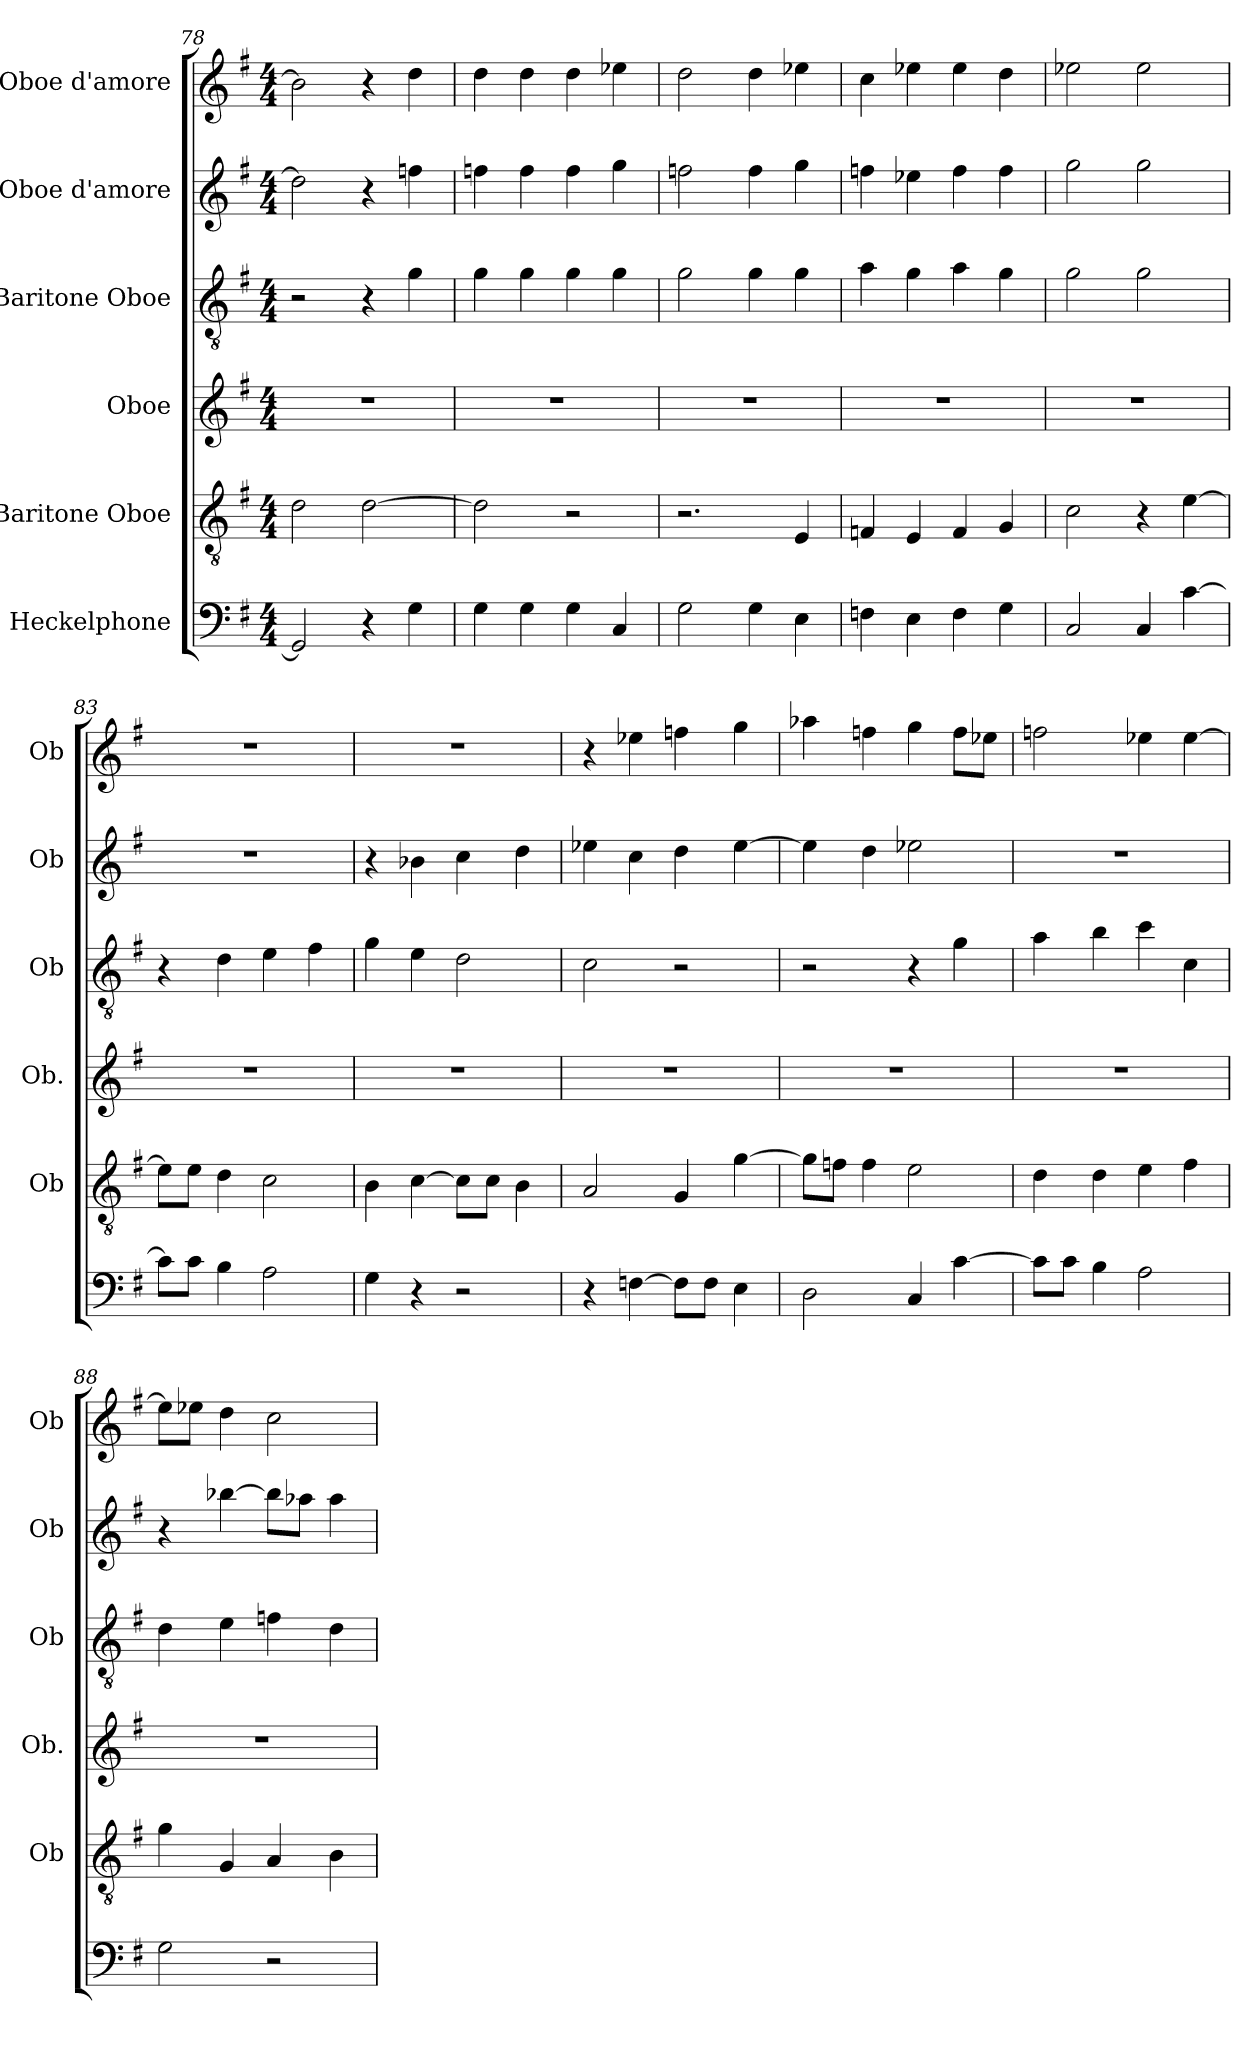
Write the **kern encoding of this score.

**kern	**kern	**kern	**kern	**kern	**kern
*part6	*part5	*part4	*part3	*part2	*part1
*staff6	*staff5	*staff4	*staff3	*staff2	*staff1
*I"Heckelphone	*I"Baritone Oboe	*I"Oboe	*I"Baritone Oboe	*I"Oboe d'amore	*I"Oboe d'amore
*	*I'Ob	*I'Ob.	*I'Ob	*I'Ob	*I'Ob
*clefF4	*clefGv2	*clefG2	*clefGv2	*clefG2	*clefG2
*	*	*	*	*ITrd2c3	*ITrd2c3
*k[f#]	*k[f#]	*k[f#]	*k[f#]	*k[f#c#g#d#]	*k[f#c#g#d#]
*M4/4	*M4/4	*M4/4	*M4/4	*M4/4	*M4/4
=78	=78	=78	=78	=78	=78
2GG/]	2d\	1r	2r	2b\]	2g\]
4r	[2d\	.	4r	4r	4r
4G\	.	.	4g\	4ddn\	4b\
=79	=79	=79	=79	=79	=79
4G\	2d\]	1r	4g\	4ddn\	4b\
4G\	.	.	4g\	4dd\	4b\
4G\	2r	.	4g\	4dd\	4b\
4C/	.	.	4g\	4ee\	4ccn\
=80	=80	=80	=80	=80	=80
2G\	2.r	1r	2g\	2ddn\	2b\
4G\	.	.	4g\	4dd\	4b\
4E\	4E/	.	4g\	4ee\	4ccn\
!!LO:PB:g=z
=81	=81	=81	=81	=81	=81
4Fn\	4Fn/	1r	4a\	4ddn\	4a\
4E\	4E/	.	4g\	4ccn\	4ccn\
4F\	4F/	.	4a\	4dd\	4cc\
4G\	4G/	.	4g\	4dd\	4b\
=82	=82	=82	=82	=82	=82
2C/	2c\	1r	2g\	2ee\	2ccn\
4C/	4r	.	2g\	2ee\	2cc\
[4c\	[4e\	.	.	.	.
=83	=83	=83	=83	=83	=83
8c\L]	8e\L]	1r	4r	1r	1r
8c\J	8e\J	.	.	.	.
4B\	4d\	.	4d\	.	.
2A\	2c\	.	4e\	.	.
.	.	.	4f#\	.	.
=84	=84	=84	=84	=84	=84
4G\	4B\	1r	4g\	4r	1r
4r	[4c\	.	4e\	4gn\	.
2r	8c\L]	.	2d\	4a\	.
.	8c\J	.	.	.	.
.	4B\	.	.	4b\	.
=85	=85	=85	=85	=85	=85
4r	2A/	1r	2c\	4ccn\	4r
[4Fn\	.	.	.	4a\	4ccn\
8F\L]	4G/	.	2r	4b\	4ddn\
8F\J	.	.	.	.	.
4E\	[4g\	.	.	[4cc\	4ee\
=86	=86	=86	=86	=86	=86
2D\	8g\L]	1r	2r	4cc\]	4ffn\
.	8fn\J	.	.	.	.
.	4f\	.	.	4b\	4ddn\
4C/	2e\	.	4r	2ccn\	4ee\
[4c\	.	.	4g\	.	8dd\L
.	.	.	.	.	8ccn\J
=87	=87	=87	=87	=87	=87
8c\L]	4d\	1r	4a\	1r	2ddn\
8c\J	.	.	.	.	.
4B\	4d\	.	4b\	.	.
2A\	4e\	.	4cc\	.	4ccn\
.	4f#\	.	4c\	.	[4cc\
=88	=88	=88	=88	=88	=88
2G\	4g\	1r	4d\	4r	8cc\L]
.	.	.	.	.	8ccn\J
.	4G/	.	4e\	[4ggn\	4b\
2r	4A/	.	4fn\	8gg\L]	2a\
.	.	.	.	8ffn\J	.
.	4B\	.	4d\	4ff\	.
=	=	=	=	=	=
*-	*-	*-	*-	*-	*-
